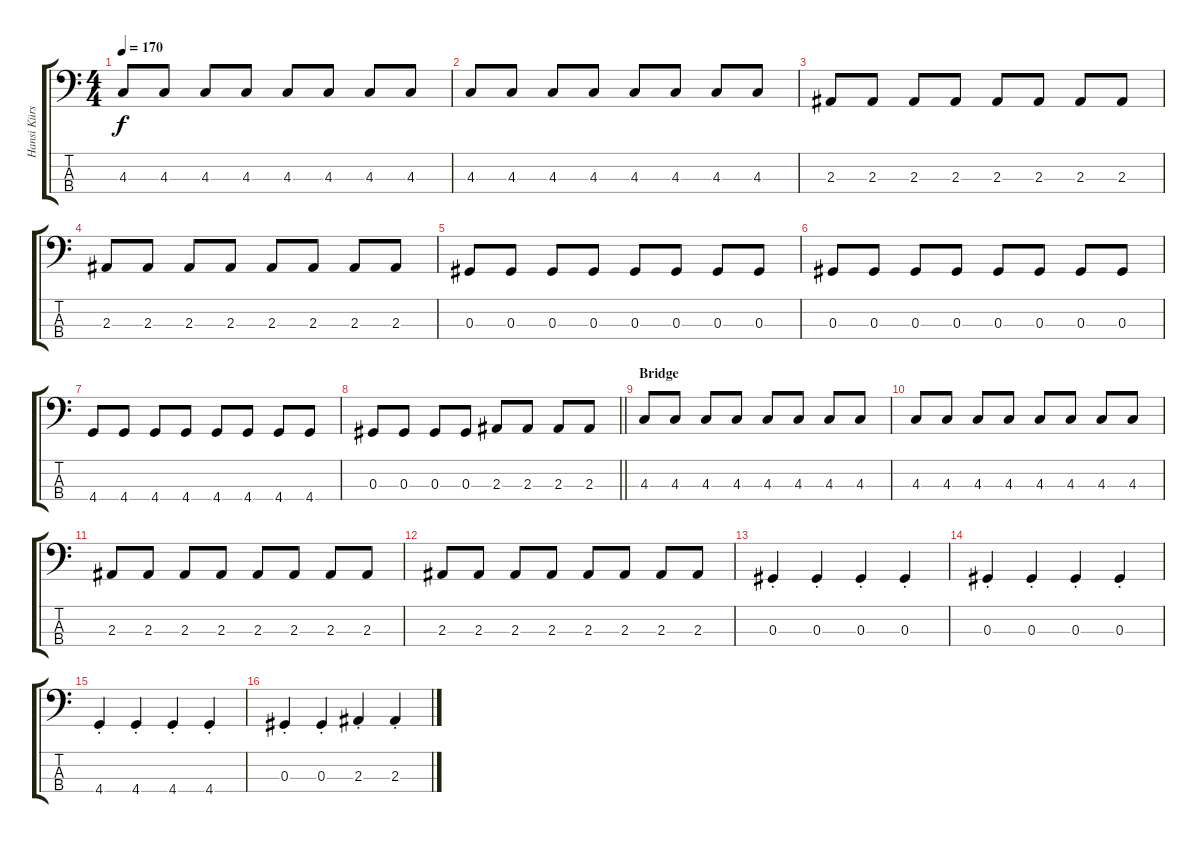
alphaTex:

\track ("Hansi Kürsch" "Hansi Kürs") {instrument electricbasspick}
\staff {score tabs}
\tuning (Gb2 Db2 Ab1 Eb1) {hide}
\ts (4 4)
\tempo 170
\clef f4
\ks c
4.3.8{dy f} 4.3.8 4.3.8 4.3.8 4.3.8 4.3.8 4.3.8 4.3.8 |
4.3.8 4.3.8 4.3.8 4.3.8 4.3.8 4.3.8 4.3.8 4.3.8 |
2.3.8 2.3.8 2.3.8 2.3.8 2.3.8 2.3.8 2.3.8 2.3.8 |
2.3.8 2.3.8 2.3.8 2.3.8 2.3.8 2.3.8 2.3.8 2.3.8 |
0.3.8 0.3.8 0.3.8 0.3.8 0.3.8 0.3.8 0.3.8 0.3.8 |
0.3.8 0.3.8 0.3.8 0.3.8 0.3.8 0.3.8 0.3.8 0.3.8 |
4.4.8 4.4.8 4.4.8 4.4.8 4.4.8 4.4.8 4.4.8 4.4.8 |
\barLineRight lightlight
0.3.8 0.3.8 0.3.8 0.3.8 2.3.8 2.3.8 2.3.8 2.3.8 |
\section ("" "Bridge")
4.3.8 4.3.8 4.3.8 4.3.8 4.3.8 4.3.8 4.3.8 4.3.8 |
4.3.8 4.3.8 4.3.8 4.3.8 4.3.8 4.3.8 4.3.8 4.3.8 |
2.3.8 2.3.8 2.3.8 2.3.8 2.3.8 2.3.8 2.3.8 2.3.8 |
2.3.8 2.3.8 2.3.8 2.3.8 2.3.8 2.3.8 2.3.8 2.3.8 |
0.3{st}.4 0.3{st}.4 0.3{st}.4 0.3{st}.4 |
0.3{st}.4 0.3{st}.4 0.3{st}.4 0.3{st}.4 |
4.4{st}.4 4.4{st}.4 4.4{st}.4 4.4{st}.4 |
0.3{st}.4 0.3{st}.4 2.3{st}.4 2.3{st}.4
